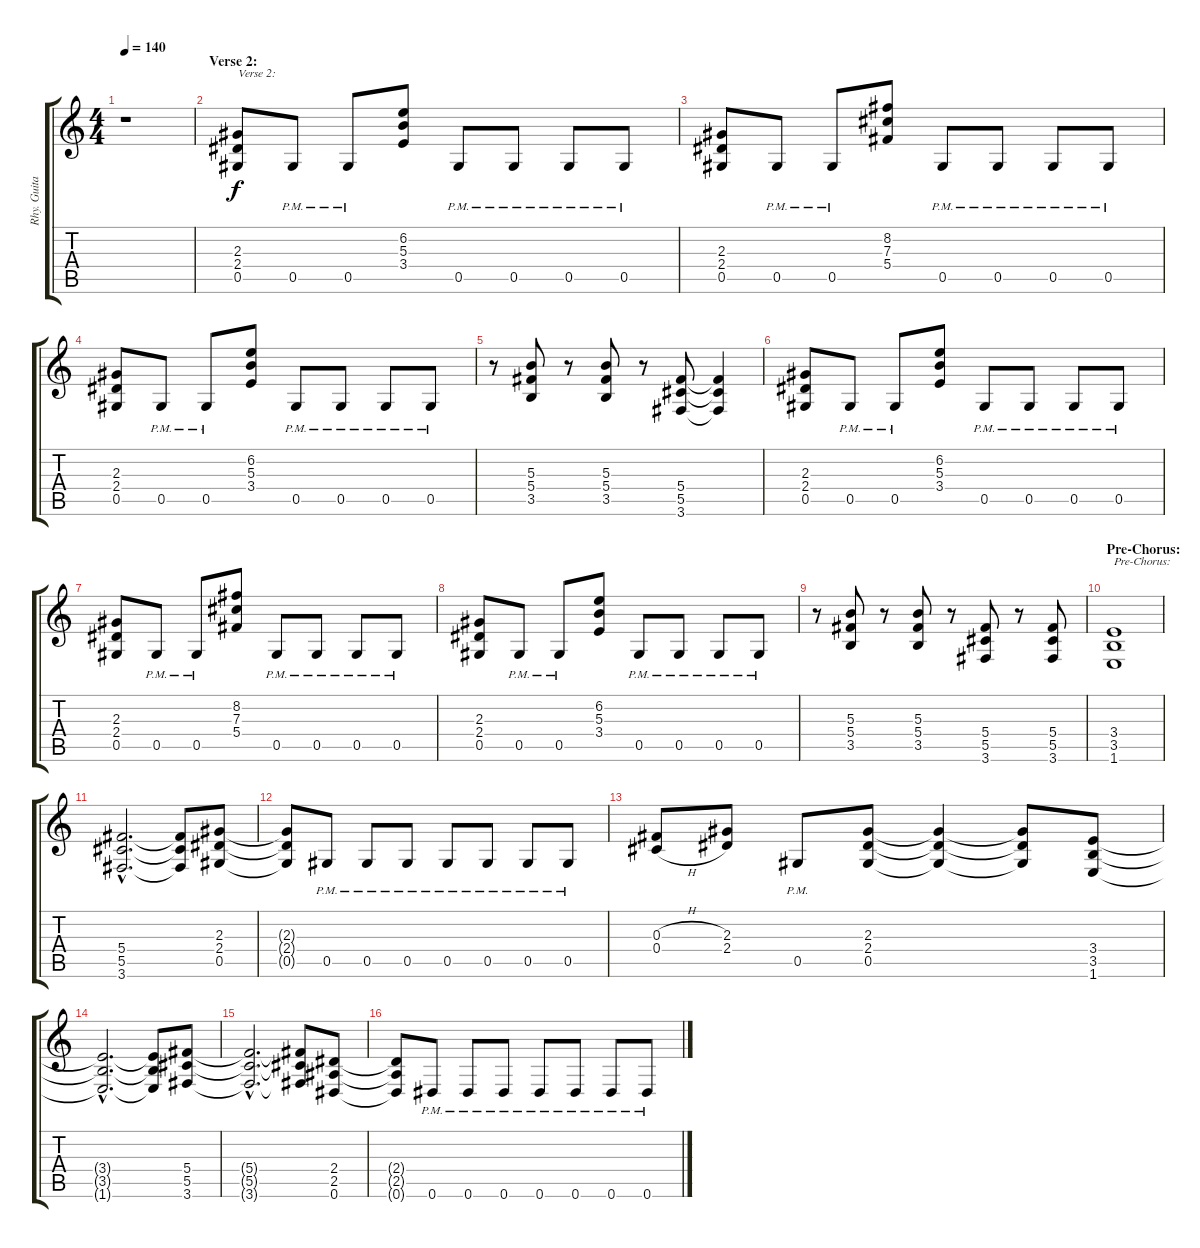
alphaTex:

\track ("Rhy. Guitar II" "Rhy. Guita") {instrument distortionguitar}
\staff {score tabs}
\tuning (Eb4 Bb3 Gb3 Db3 Ab2 Eb2) {hide}
\ts (4 4)
\tempo 140
\clef g2
\ks c
r.1{dy f} |
\section ("" "Verse 2:")
(2.3 2.4 0.5).8{txt "Verse 2:" volume 12} 0.5{pm}.8 0.5{pm}.8 (6.2 5.3 3.4).8 0.5{pm}.8 0.5{pm}.8 0.5{pm}.8 0.5{pm}.8 |
(2.3 2.4 0.5).8 0.5{pm}.8 0.5{pm}.8 (8.2 7.3 5.4).8 0.5{pm}.8 0.5{pm}.8 0.5{pm}.8 0.5{pm}.8 |
(2.3 2.4 0.5).8 0.5{pm}.8 0.5{pm}.8 (6.2 5.3 3.4).8 0.5{pm}.8 0.5{pm}.8 0.5{pm}.8 0.5{pm}.8 |
r.8 (5.3 5.4 3.5).8 r.8 (5.3 5.4 3.5).8 r.8 (5.4 5.5 3.6).8 (5.4{t} 5.5{t} 3.6{t}).4 |
(2.3 2.4 0.5).8 0.5{pm}.8 0.5{pm}.8 (6.2 5.3 3.4).8 0.5{pm}.8 0.5{pm}.8 0.5{pm}.8 0.5{pm}.8 |
(2.3 2.4 0.5).8 0.5{pm}.8 0.5{pm}.8 (8.2 7.3 5.4).8 0.5{pm}.8 0.5{pm}.8 0.5{pm}.8 0.5{pm}.8 |
(2.3 2.4 0.5).8 0.5{pm}.8 0.5{pm}.8 (6.2 5.3 3.4).8 0.5{pm}.8 0.5{pm}.8 0.5{pm}.8 0.5{pm}.8 |
r.8 (5.3 5.4 3.5).8 r.8 (5.3 5.4 3.5).8 r.8 (5.4 5.5 3.6).8 r.8 (5.4 5.5 3.6).8 |
\section ("" "Pre-Chorus:")
(3.4 3.5 1.6).1{txt "Pre-Chorus:"} |
(5.4{hac} 5.5{hac} 3.6{hac}).2{d} (5.4{t} 5.5{t} 3.6{t}).8 (2.3 2.4 0.5).8 |
(2.3{t} 2.4{t} 0.5{t}).8 0.5{pm}.8 0.5{pm}.8 0.5{pm}.8 0.5{pm}.8 0.5{pm}.8 0.5{pm}.8 0.5{pm}.8 |
(0.3{h} 0.4{h}).8 (2.3 2.4).8 0.5{pm}.8 (2.3 2.4 0.5).8 (2.3{t} 2.4{t} 0.5{t}).4 (2.3{t} 2.4{t} 0.5{t}).8 (3.4 3.5 1.6).8 |
(3.4{hac t} 3.5{hac t} 1.6{hac t}).2{d} (3.4{t} 3.5{t} 1.6{t}).8 (5.4 5.5 3.6).8 |
(5.4{hac t} 5.5{hac t} 3.6{hac t}).2{d} (5.4{t} 5.5{t} 3.6{t}).8 (2.4 2.5 0.6).8 |
(2.4{t} 2.5{t} 0.6{t}).8 0.6{pm}.8 0.6{pm}.8 0.6{pm}.8 0.6{pm}.8 0.6{pm}.8 0.6{pm}.8 0.6{pm}.8
